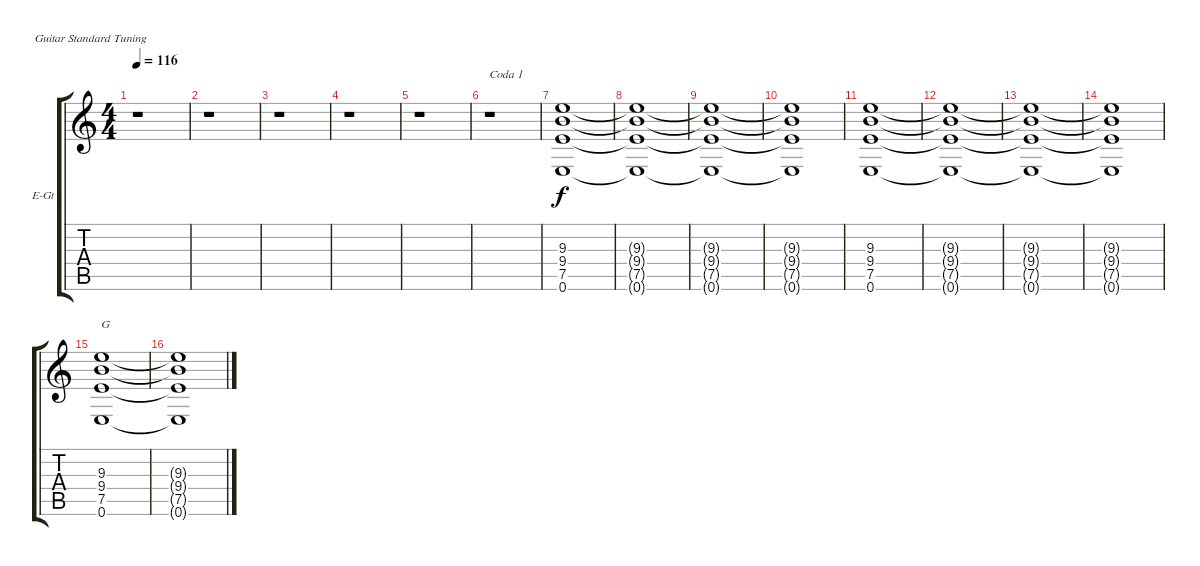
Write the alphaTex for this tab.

\bracketExtendMode groupsimilarinstruments
\firstSystemTrackNameOrientation horizontal
\otherSystemsTrackNameOrientation horizontal
\track ("Gtr. 2, Gtr.5" "E-Gt") {instrument overdrivenguitar}
\staff {score tabs}
\tuning (E4 B3 G3 D3 A2 E2)
\ts (4 4)
\tempo 116
\clef g2
\ks c
r.1{dy f} |
r.1 |
r.1 |
r.1 |
r.1 |
r.1{txt "Coda 1"} |
(9.3 9.4 7.5 0.6).1 |
(9.3{t} 9.4{t} 7.5{t} 0.6{t}).1 |
(9.3{t} 9.4{t} 7.5{t} 0.6{t}).1 |
(9.3{t} 9.4{t} 7.5{t} 0.6{t}).1 |
(9.3 9.4 7.5 0.6).1 |
(9.3{t} 9.4{t} 7.5{t} 0.6{t}).1 |
(9.3{t} 9.4{t} 7.5{t} 0.6{t}).1 |
(9.3{t} 9.4{t} 7.5{t} 0.6{t}).1 |
(9.3 9.4 7.5 0.6).1{txt "G"} |
(9.3{t} 9.4{t} 7.5{t} 0.6{t}).1
